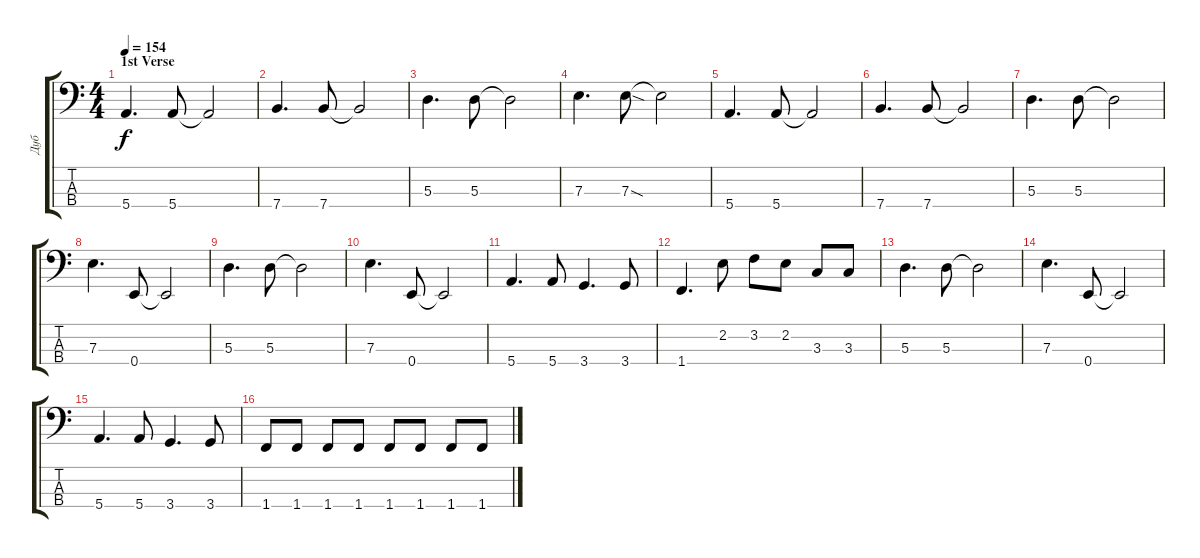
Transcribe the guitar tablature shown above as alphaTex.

\track ("Дуб" "Дуб") {instrument electricbassfinger}
\staff {score tabs}
\tuning (G2 D2 A1 E1) {hide}
\ts (4 4)
\section ("" "1st Verse")
\tempo 154
\clef f4
\ks c
5.4.4{d dy f} 5.4.8 5.4{t}.2 |
7.4.4{d} 7.4.8 7.4{t}.2 |
5.3.4{d} 5.3.8 5.3{t}.2 |
7.3.4{d} 7.3{sod}.8 7.3{t}.2 |
5.4.4{d} 5.4.8 5.4{t}.2 |
7.4.4{d} 7.4.8 7.4{t}.2 |
5.3.4{d} 5.3.8 5.3{t}.2 |
7.3.4{d} 0.4.8 0.4{t}.2 |
5.3.4{d} 5.3.8 5.3{t}.2 |
7.3.4{d} 0.4.8 0.4{t}.2 |
5.4.4{d} 5.4.8 3.4.4{d} 3.4.8 |
1.4.4{d} 2.2.8 3.2.8 2.2.8 3.3.8 3.3.8 |
5.3.4{d} 5.3.8 5.3{t}.2 |
7.3.4{d} 0.4.8 0.4{t}.2 |
5.4.4{d} 5.4.8 3.4.4{d} 3.4.8 |
1.4.8 1.4.8 1.4.8 1.4.8 1.4.8 1.4.8 1.4.8 1.4.8
